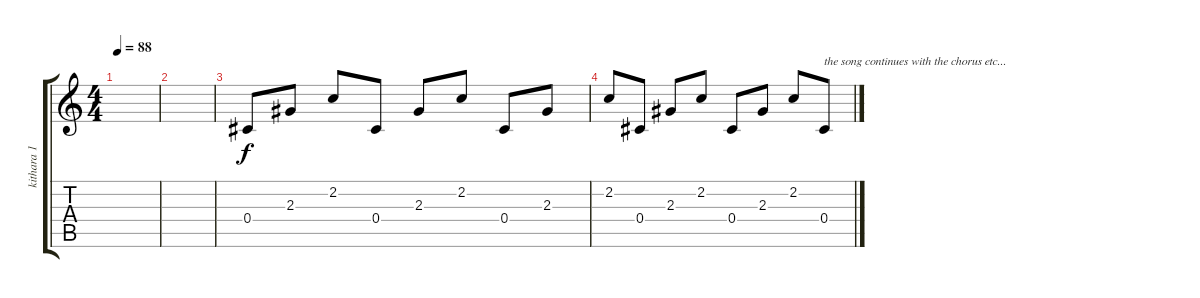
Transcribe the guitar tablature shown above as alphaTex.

\track ("kithara 1" "kithara 1") {instrument acousticguitarnylon}
\staff {score tabs}
\tuning (Eb4 Bb3 Gb3 Db3 Ab2 Db2) {hide}
\ts (4 4)
\tempo 88
\clef g2
\ks c
|
|
0.4.8{instrument acousticguitarnylon} 2.3.8 2.2.8 0.4.8 2.3.8 2.2.8 0.4.8 2.3.8 |
2.2.8 0.4.8 2.3.8 2.2.8 0.4.8 2.3.8 2.2.8 0.4.8{txt "the song continues with the chorus etc..."}
